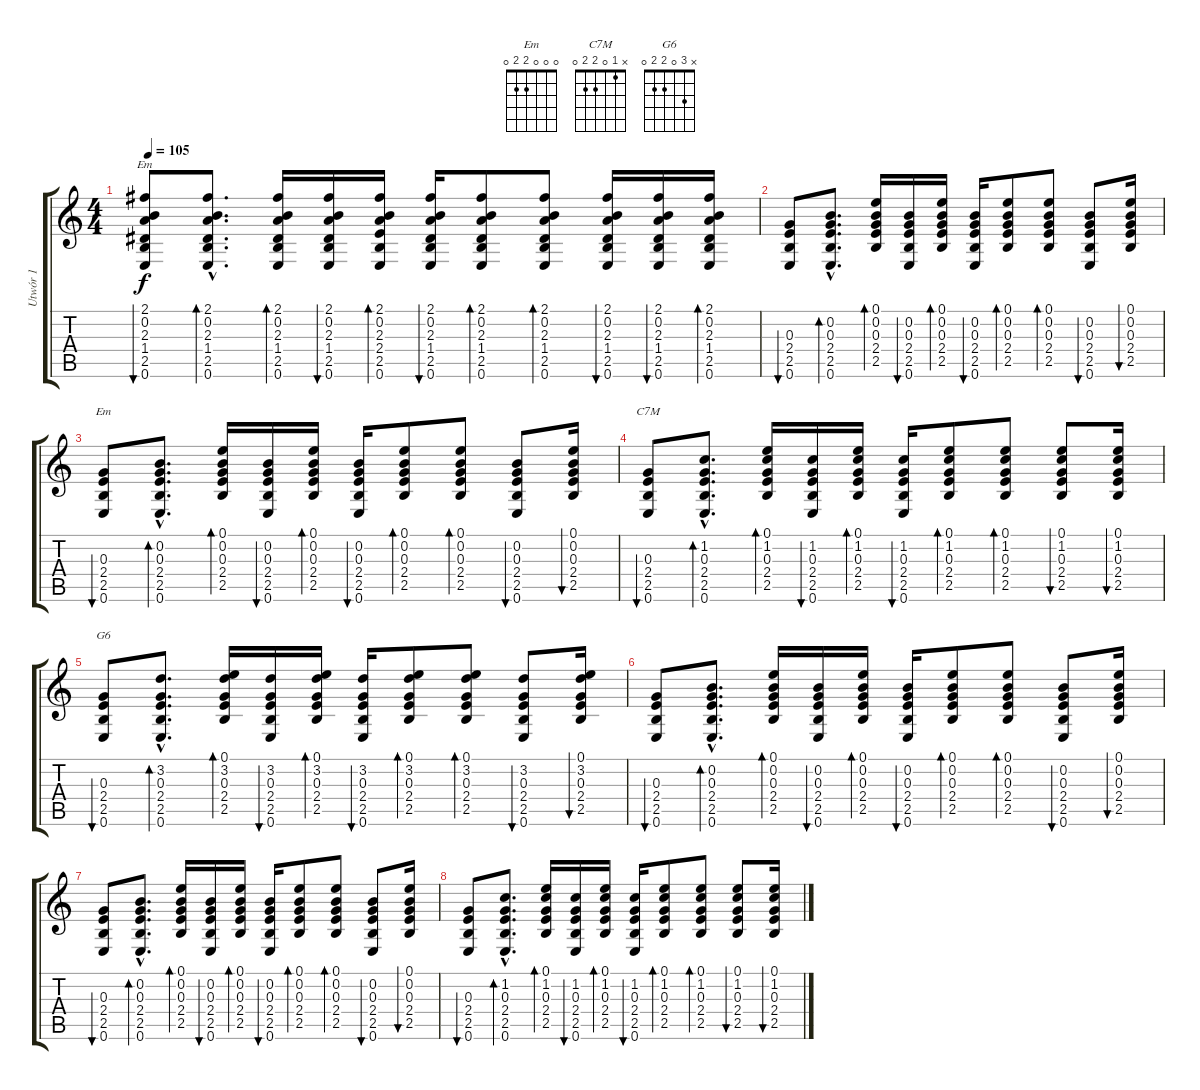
\track ("Utwór 1" "Utwór 1") {instrument acousticguitarsteel}
\staff {score tabs}
\tuning (E4 B3 G3 D3 A2 E2) {hide}
\chord ("Em" x 0 0 2 2 0)
\chord ("Em" 0 0 0 2 2 0)
\chord ("C7M" x 1 0 2 2 0)
\chord ("G6" x 3 0 2 2 0)
\ts (4 4)
\tempo 105
\clef g2
\ks c
(2.1 0.2 2.3 1.4 2.5 0.6).8{bu 60 ch "Em" dy f} (2.1{hac} 0.2{hac} 2.3{hac} 1.4{hac} 2.5{hac} 0.6{hac}).8{d bd 60} (2.1 0.2 2.3 1.4 2.5 0.6).16{bd 60} (2.1 0.2 2.3 1.4 2.5 0.6).16{bu 60} (2.1 0.2 2.3 2.4 2.5 0.6).16{bd 60} (2.1 0.2 2.3 1.4 2.5 0.6).16{bu 60} (2.1 0.2 2.3 1.4 2.5 0.6).8{bd 60} (2.1 0.2 2.3 1.4 2.5 0.6).8{bd 60} (2.1 0.2 2.3 1.4 2.5 0.6).16{bu 60} (2.1 0.2 2.3 1.4 2.5 0.6).16{bu 60} (2.1 0.2 2.3 1.4 2.5 0.6).16{bd 60} |
(0.3 2.4 2.5 0.6).8{bu 60} (0.2{hac} 0.3{hac} 2.4{hac} 2.5{hac} 0.6{hac}).8{d bd 60} (0.1 0.2 0.3 2.4 2.5).16{bd 60} (0.2 0.3 2.4 2.5 0.6).16{bu 60} (0.1 0.2 0.3 2.4 2.5).16{bd 60} (0.2 0.3 2.4 2.5 0.6).16{bu 60} (0.1 0.2 0.3 2.4 2.5).8{bd 60} (0.1 0.2 0.3 2.4 2.5).8{bd 60} (0.2 0.3 2.4 2.5 0.6).8{bu 60} (0.1 0.2 0.3 2.4 2.5).16{bu 60} |
(0.3 2.4 2.5 0.6).8{bu 60 ch "Em"} (0.2{hac} 0.3{hac} 2.4{hac} 2.5{hac} 0.6{hac}).8{d bd 60} (0.1 0.2 0.3 2.4 2.5).16{bd 60} (0.2 0.3 2.4 2.5 0.6).16{bu 60} (0.1 0.2 0.3 2.4 2.5).16{bd 60} (0.2 0.3 2.4 2.5 0.6).16{bu 60} (0.1 0.2 0.3 2.4 2.5).8{bd 60} (0.1 0.2 0.3 2.4 2.5).8{bd 60} (0.2 0.3 2.4 2.5 0.6).8{bu 60} (0.1 0.2 0.3 2.4 2.5).16{bu 60} |
(0.3 2.4 2.5 0.6).8{bu 60 ch "C7M"} (1.2{hac} 0.3{hac} 2.4{hac} 2.5{hac} 0.6{hac}).8{d bd 60} (0.1 1.2 0.3 2.4 2.5).16{bd 60} (1.2 0.3 2.4 2.5 0.6).16{bu 60} (0.1 1.2 0.3 2.4 2.5).16{bd 60} (1.2 0.3 2.4 2.5 0.6).16{bu 60} (0.1 1.2 0.3 2.4 2.5).8{bd 60} (0.1 1.2 0.3 2.4 2.5).8{bd 60} (0.1 1.2 0.3 2.4 2.5).8{bu 60} (0.1 1.2 0.3 2.4 2.5).16{bu 60} |
(0.3 2.4 2.5 0.6).8{bu 60 ch "G6"} (3.2{hac} 0.3{hac} 2.4{hac} 2.5{hac} 0.6{hac}).8{d bd 60} (0.1 3.2 0.3 2.4 2.5).16{bd 60} (3.2 0.3 2.4 2.5 0.6).16{bu 60} (0.1 3.2 0.3 2.4 2.5).16{bd 60} (3.2 0.3 2.4 2.5 0.6).16{bu 60} (0.1 3.2 0.3 2.4 2.5).8{bd 60} (0.1 3.2 0.3 2.4 2.5).8{bd 60} (3.2 0.3 2.4 2.5 0.6).8{bu 60} (0.1 3.2 0.3 2.4 2.5).16{bu 60} |
(0.3 2.4 2.5 0.6).8{bu 60} (0.2{hac} 0.3{hac} 2.4{hac} 2.5{hac} 0.6{hac}).8{d bd 60} (0.1 0.2 0.3 2.4 2.5).16{bd 60} (0.2 0.3 2.4 2.5 0.6).16{bu 60} (0.1 0.2 0.3 2.4 2.5).16{bd 60} (0.2 0.3 2.4 2.5 0.6).16{bu 60} (0.1 0.2 0.3 2.4 2.5).8{bd 60} (0.1 0.2 0.3 2.4 2.5).8{bd 60} (0.2 0.3 2.4 2.5 0.6).8{bu 60} (0.1 0.2 0.3 2.4 2.5).16{bu 60} |
(0.3 2.4 2.5 0.6).8{bu 60} (0.2{hac} 0.3{hac} 2.4{hac} 2.5{hac} 0.6{hac}).8{d bd 60} (0.1 0.2 0.3 2.4 2.5).16{bd 60} (0.2 0.3 2.4 2.5 0.6).16{bu 60} (0.1 0.2 0.3 2.4 2.5).16{bd 60} (0.2 0.3 2.4 2.5 0.6).16{bu 60} (0.1 0.2 0.3 2.4 2.5).8{bd 60} (0.1 0.2 0.3 2.4 2.5).8{bd 60} (0.2 0.3 2.4 2.5 0.6).8{bu 60} (0.1 0.2 0.3 2.4 2.5).16{bu 60} |
(0.3 2.4 2.5 0.6).8{bu 60} (1.2{hac} 0.3{hac} 2.4{hac} 2.5{hac} 0.6{hac}).8{d bd 60} (0.1 1.2 0.3 2.4 2.5).16{bd 60} (1.2 0.3 2.4 2.5 0.6).16{bu 60} (0.1 1.2 0.3 2.4 2.5).16{bd 60} (1.2 0.3 2.4 2.5 0.6).16{bu 60} (0.1 1.2 0.3 2.4 2.5).8{bd 60} (0.1 1.2 0.3 2.4 2.5).8{bd 60} (0.1 1.2 0.3 2.4 2.5).8{bu 60} (0.1 1.2 0.3 2.4 2.5).16{bu 60}
